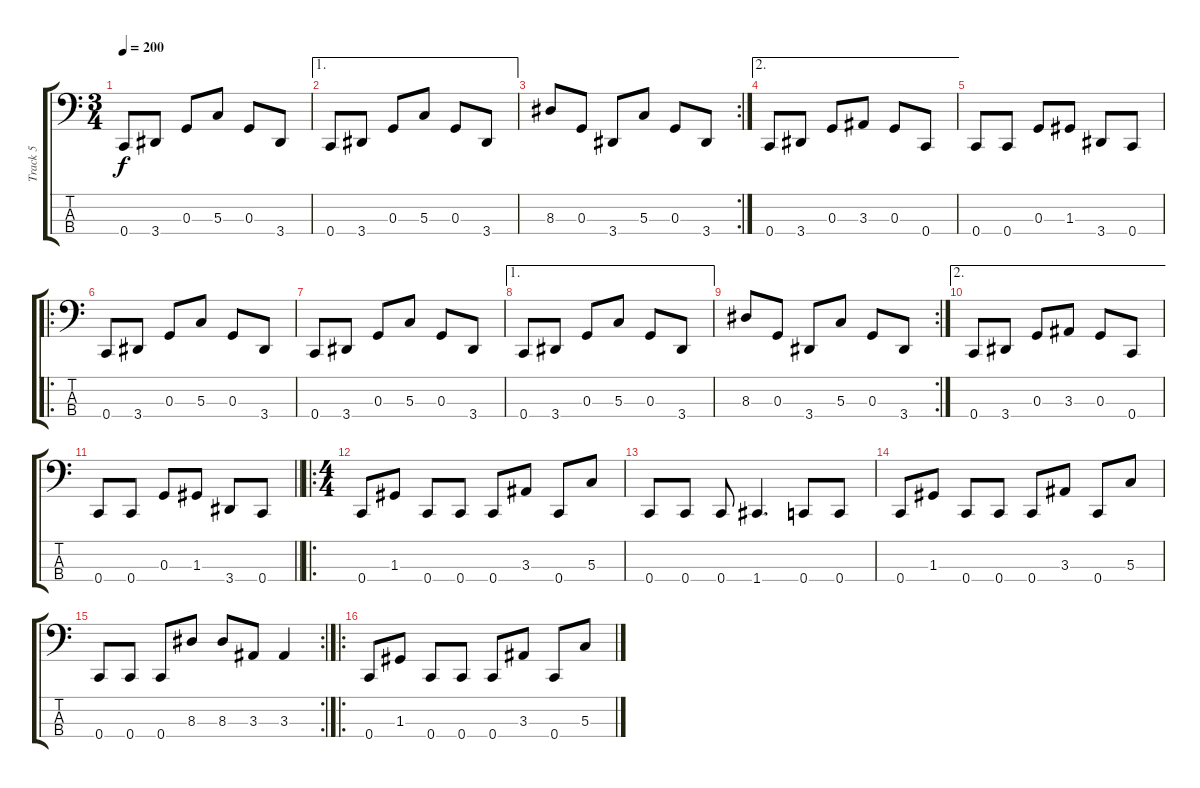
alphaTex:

\track ("Track 5" "Track 5") {instrument electricbassfinger}
\staff {score tabs}
\tuning (F2 C2 G1 C1) {hide}
\ts (3 4)
\tempo 200
\clef f4
\ks c
0.4.8{dy f} 3.4.8 0.3.8 5.3.8 0.3.8 3.4.8 |
\ae 1
0.4.8 3.4.8 0.3.8 5.3.8 0.3.8 3.4.8 |
\rc 2
8.3.8 0.3.8 3.4.8 5.3.8 0.3.8 3.4.8 |
\ae 2
0.4.8 3.4.8 0.3.8 3.3.8 0.3.8 0.4.8 |
0.4.8 0.4.8 0.3.8 1.3.8 3.4.8 0.4.8 |
\ro
0.4.8 3.4.8 0.3.8 5.3.8 0.3.8 3.4.8 |
0.4.8 3.4.8 0.3.8 5.3.8 0.3.8 3.4.8 |
\ae 1
0.4.8 3.4.8 0.3.8 5.3.8 0.3.8 3.4.8 |
\rc 2
8.3.8 0.3.8 3.4.8 5.3.8 0.3.8 3.4.8 |
\ae 2
0.4.8 3.4.8 0.3.8 3.3.8 0.3.8 0.4.8 |
\barLineRight lightlight
0.4.8 0.4.8 0.3.8 1.3.8 3.4.8 0.4.8 |
\ro
\ts (4 4)
0.4.8 1.3.8 0.4.8 0.4.8 0.4.8 3.3.8 0.4.8 5.3.8 |
0.4.8 0.4.8 0.4.8 1.4.4{d} 0.4.8 0.4.8 |
0.4.8 1.3.8 0.4.8 0.4.8 0.4.8 3.3.8 0.4.8 5.3.8 |
\rc 2
0.4.8 0.4.8 0.4.8 8.3.8 8.3.8 3.3.8 3.3.4 |
\ro
0.4.8 1.3.8 0.4.8 0.4.8 0.4.8 3.3.8 0.4.8 5.3.8
